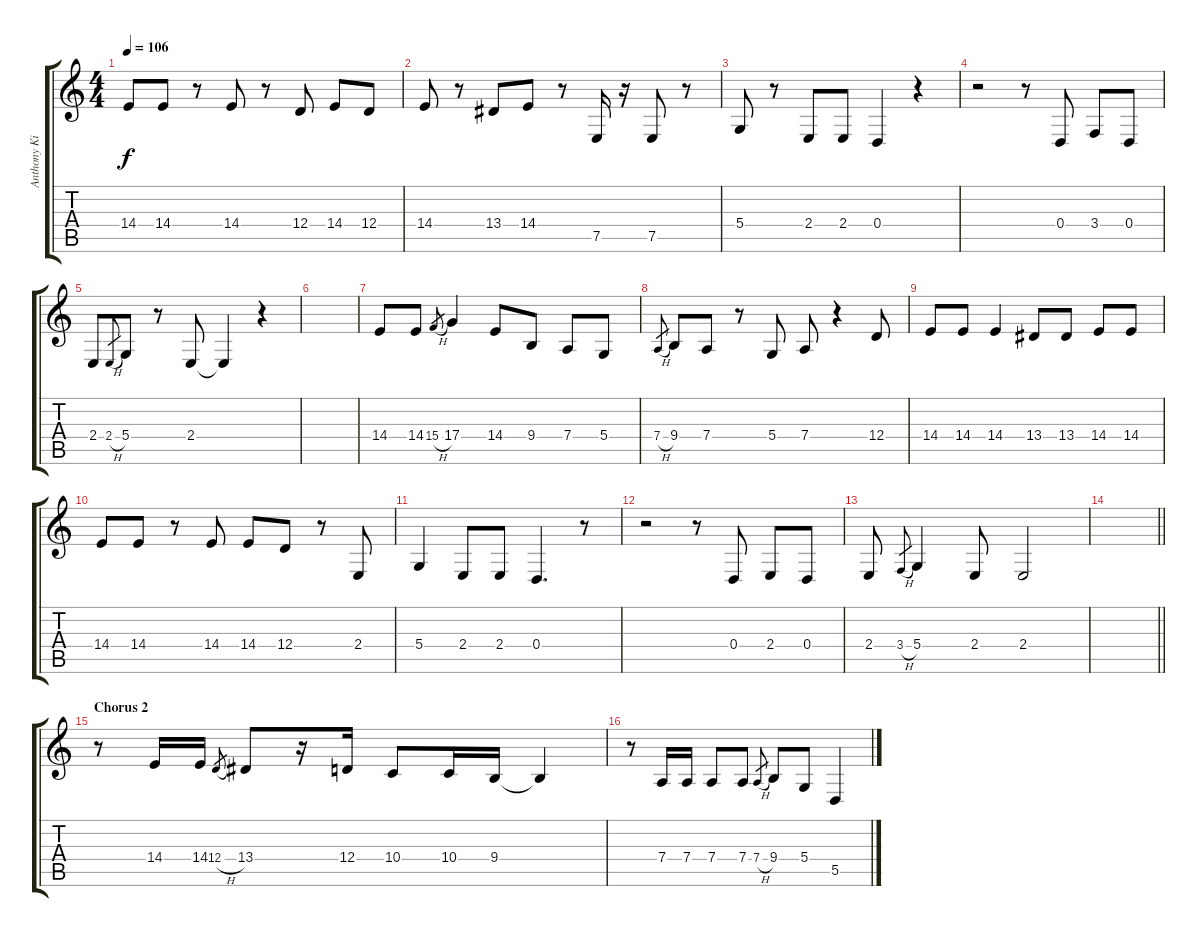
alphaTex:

\track ("Anthony Kiedis [Vocals]" "Anthony Ki") {instrument altosax}
\staff {score tabs}
\tuning (E4 B3 G3 D3 A2 E2) {hide}
\ts (4 4)
\tempo 106
\clef g2
\ks c
14.4.8{dy f} 14.4.8 r.8 14.4.8 r.8 12.4.8 14.4.8 12.4.8 |
14.4.8 r.8 13.4.8 14.4.8 r.8 7.5.16 r.16 7.5.8 r.8 |
5.4.8 r.8 2.4.8 2.4.8 0.4.4 r.4 |
r.2 r.8 0.4.8 3.4.8 0.4.8 |
2.4.8 2.4{h}.8{gr} 5.4.8 r.8 2.4.8 2.4{t}.4 r.4 |
|
14.4.8 14.4.8 15.4{h}.8{gr} 17.4.4 14.4.8 9.4.8 7.4.8 5.4.8 |
7.4{h}.8{gr} 9.4.8 7.4.8 r.8 5.4.8 7.4.8 r.4 12.4.8 |
14.4.8 14.4.8 14.4.4 13.4.8 13.4.8 14.4.8 14.4.8 |
14.4.8 14.4.8 r.8 14.4.8 14.4.8 12.4.8 r.8 2.4.8 |
5.4.4 2.4.8 2.4.8 0.4.4{d} r.8 |
r.2 r.8 0.4.8 2.4.8 0.4.8 |
2.4.8 3.4{h}.8{gr} 5.4.4 2.4.8 2.4.2 |
\barLineRight lightlight
|
\section ("" "Chorus 2")
r.8 14.4.16 14.4.16 12.4{h}.8{gr} 13.4.8 r.16 12.4.16 10.4.8 10.4.16 9.4.16 9.4{t}.4 |
r.8 7.4.16 7.4.16 7.4.8 7.4.8 7.4{h}.8{gr} 9.4.8 5.4.8 5.5.4
